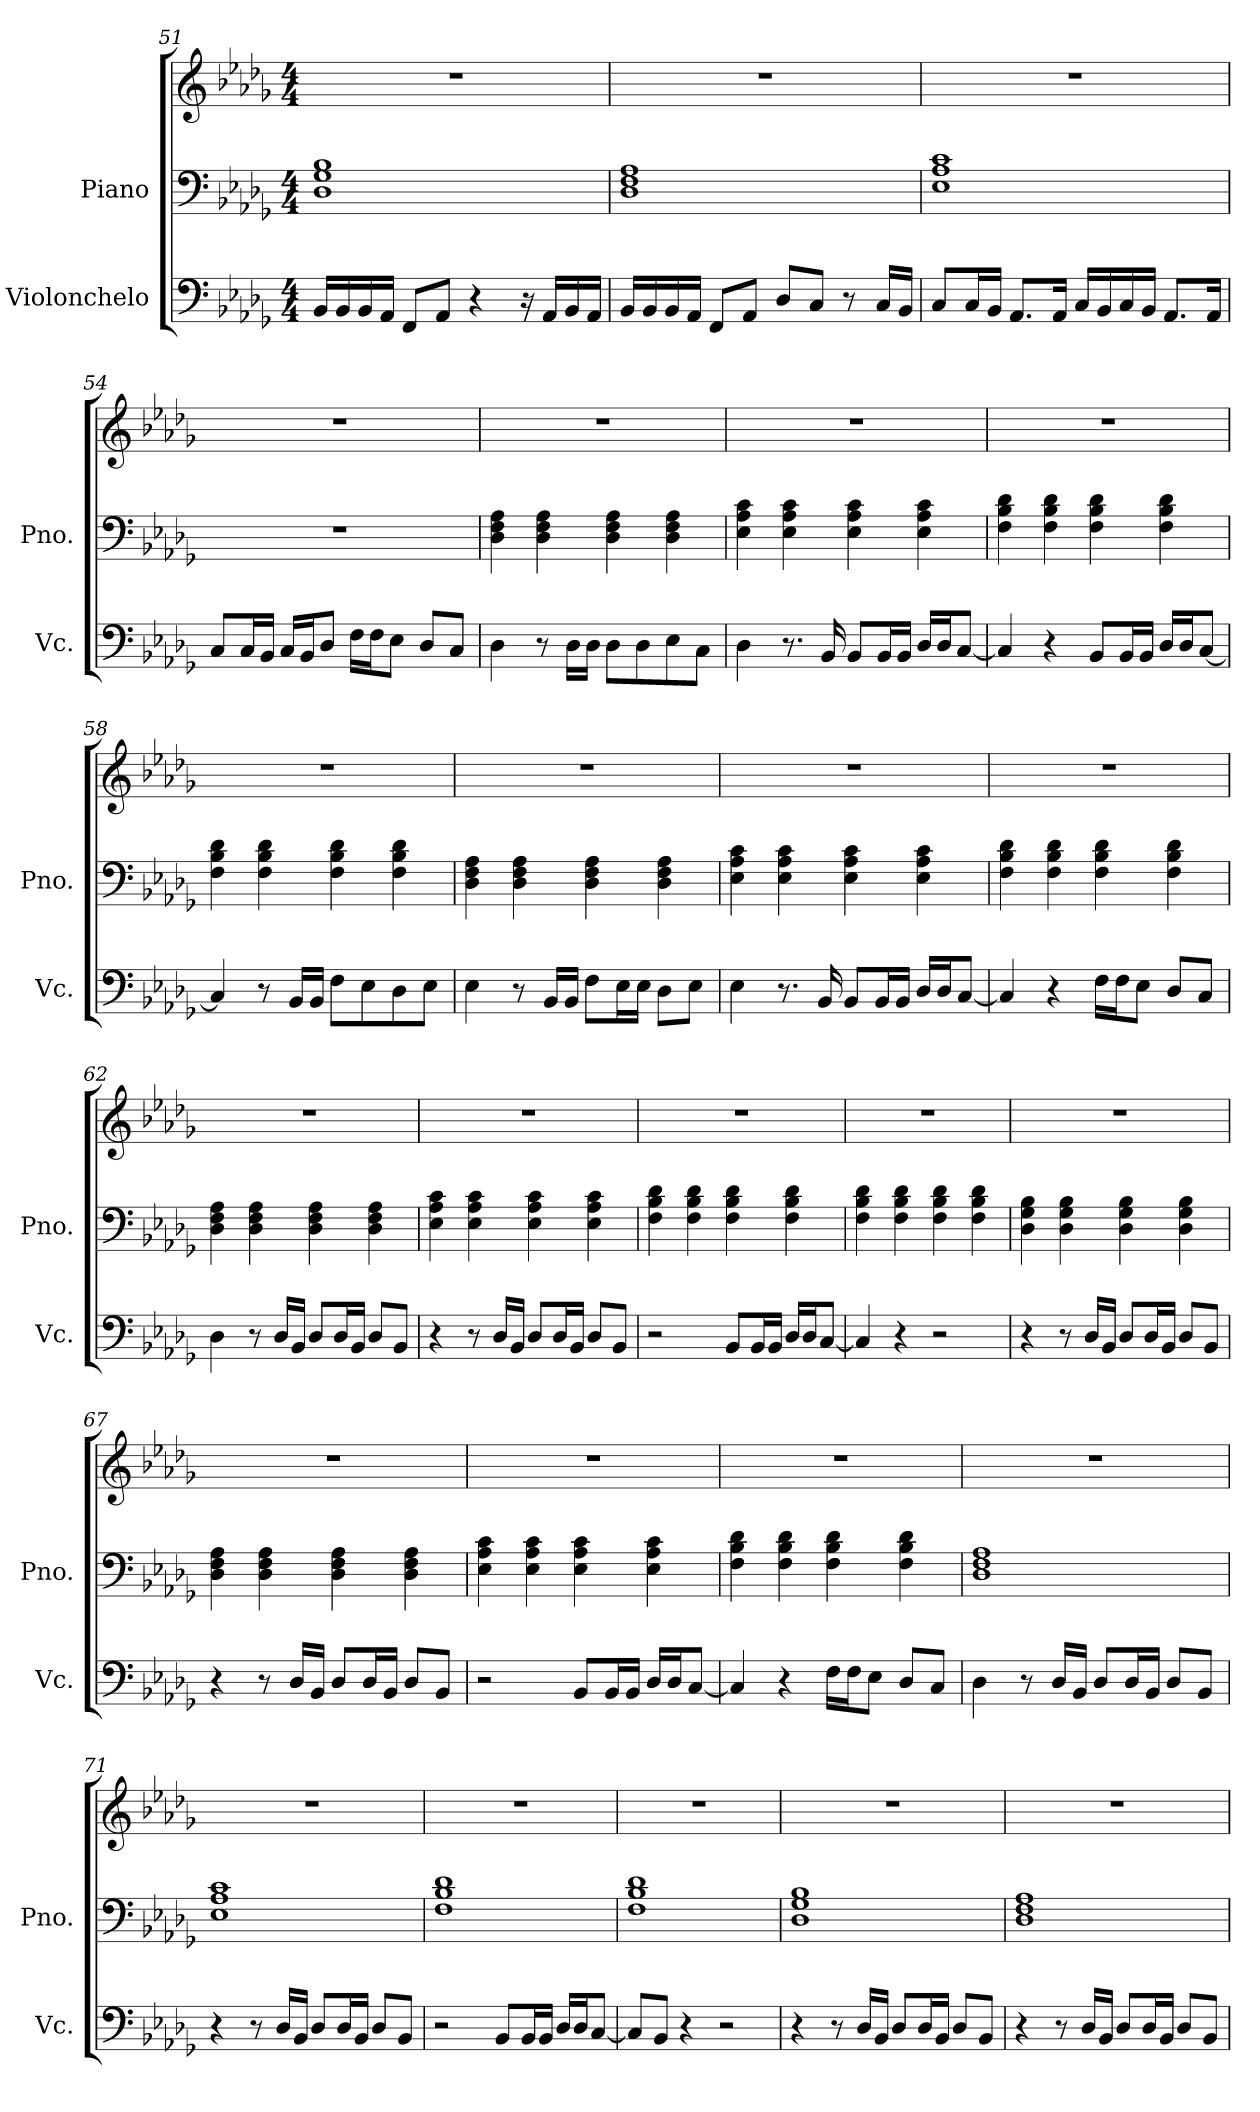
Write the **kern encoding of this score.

**kern	**kern	**kern
*part2	*part1	*part1
*staff3	*staff2	*staff1
*I"Violonchelo	*I"Piano	*
*I'Vc.	*I'Pno.	*
*clefF4	*clefF4	*clefG2
*k[b-e-a-d-g-]	*k[b-e-a-d-g-]	*k[b-e-a-d-g-]
*M4/4	*M4/4	*M4/4
=51	=51	=51
16BB-/LL	1D- 1G- 1B-	1r
16BB-/	.	.
16BB-/	.	.
16AA-/JJ	.	.
8FF/L	.	.
8AA-/J	.	.
4r	.	.
16r	.	.
16AA-/LL	.	.
16BB-/	.	.
16AA-/JJ	.	.
!!LO:LB:g=z
=52	=52	=52
16BB-/LL	1D- 1F 1A-	1r
16BB-/	.	.
16BB-/	.	.
16AA-/JJ	.	.
8FF/L	.	.
8AA-/J	.	.
8D-/L	.	.
8C/J	.	.
8r	.	.
16C/LL	.	.
16BB-/JJ	.	.
=53	=53	=53
8C/L	1E- 1A- 1c	1r
16C/L	.	.
16BB-/JJ	.	.
8.AA-/L	.	.
16AA-/Jk	.	.
16C/LL	.	.
16BB-/	.	.
16C/	.	.
16BB-/JJ	.	.
8.AA-/L	.	.
16AA-/Jk	.	.
=54	=54	=54
8C/L	1r	1r
16C/L	.	.
16BB-/JJ	.	.
16C/LL	.	.
16BB-/J	.	.
8D-/J	.	.
16F\LL	.	.
16F\J	.	.
8E-\J	.	.
8D-/L	.	.
8C/J	.	.
=55	=55	=55
4D-\	4D-\ 4F\ 4A-\	1r
8r	4D-\ 4F\ 4A-\	.
16D-\LL	.	.
16D-\JJ	.	.
8D-\L	4D-\ 4F\ 4A-\	.
8D-\	.	.
8E-\	4D-\ 4F\ 4A-\	.
8C\J	.	.
!!LO:LB:g=z
=56	=56	=56
4D-\	4E-\ 4A-\ 4c\	1r
8.r	4E-\ 4A-\ 4c\	.
16BB-/	.	.
8BB-/L	4E-\ 4A-\ 4c\	.
16BB-/L	.	.
16BB-/JJ	.	.
16D-/LL	4E-\ 4A-\ 4c\	.
16D-/J	.	.
[8C/J	.	.
=57	=57	=57
4C/]	4F\ 4B-\ 4d-\	1r
4r	4F\ 4B-\ 4d-\	.
8BB-/L	4F\ 4B-\ 4d-\	.
16BB-/L	.	.
16BB-/JJ	.	.
16D-/LL	4F\ 4B-\ 4d-\	.
16D-/J	.	.
[8C/J	.	.
=58	=58	=58
4C/]	4F\ 4B-\ 4d-\	1r
8r	4F\ 4B-\ 4d-\	.
16BB-/LL	.	.
16BB-/JJ	.	.
8F\L	4F\ 4B-\ 4d-\	.
8E-\	.	.
8D-\	4F\ 4B-\ 4d-\	.
8E-\J	.	.
=59	=59	=59
4E-\	4D-\ 4F\ 4A-\	1r
8r	4D-\ 4F\ 4A-\	.
16BB-/LL	.	.
16BB-/JJ	.	.
8F\L	4D-\ 4F\ 4A-\	.
16E-\L	.	.
16E-\JJ	.	.
8D-\L	4D-\ 4F\ 4A-\	.
8E-\J	.	.
!!LO:LB:g=z
=60	=60	=60
4E-\	4E-\ 4A-\ 4c\	1r
8.r	4E-\ 4A-\ 4c\	.
16BB-/	.	.
8BB-/L	4E-\ 4A-\ 4c\	.
16BB-/L	.	.
16BB-/JJ	.	.
16D-/LL	4E-\ 4A-\ 4c\	.
16D-/J	.	.
[8C/J	.	.
=61	=61	=61
4C/]	4F\ 4B-\ 4d-\	1r
4r	4F\ 4B-\ 4d-\	.
16F\LL	4F\ 4B-\ 4d-\	.
16F\J	.	.
8E-\J	.	.
8D-/L	4F\ 4B-\ 4d-\	.
8C/J	.	.
=62	=62	=62
4D-\	4D-\ 4F\ 4A-\	1r
8r	4D-\ 4F\ 4A-\	.
16D-/LL	.	.
16BB-/JJ	.	.
8D-/L	4D-\ 4F\ 4A-\	.
16D-/L	.	.
16BB-/JJ	.	.
8D-/L	4D-\ 4F\ 4A-\	.
8BB-/J	.	.
=63	=63	=63
4r	4E-\ 4A-\ 4c\	1r
8r	4E-\ 4A-\ 4c\	.
16D-/LL	.	.
16BB-/JJ	.	.
8D-/L	4E-\ 4A-\ 4c\	.
16D-/L	.	.
16BB-/JJ	.	.
8D-/L	4E-\ 4A-\ 4c\	.
8BB-/J	.	.
!!LO:PB:g=z
=64	=64	=64
2r	4F\ 4B-\ 4d-\	1r
.	4F\ 4B-\ 4d-\	.
8BB-/L	4F\ 4B-\ 4d-\	.
16BB-/L	.	.
16BB-/JJ	.	.
16D-/LL	4F\ 4B-\ 4d-\	.
16D-/J	.	.
[8C/J	.	.
=65	=65	=65
4C/]	4F\ 4B-\ 4d-\	1r
4r	4F\ 4B-\ 4d-\	.
2r	4F\ 4B-\ 4d-\	.
.	4F\ 4B-\ 4d-\	.
=66	=66	=66
4r	4D-\ 4G-\ 4B-\	1r
8r	4D-\ 4G-\ 4B-\	.
16D-/LL	.	.
16BB-/JJ	.	.
8D-/L	4D-\ 4G-\ 4B-\	.
16D-/L	.	.
16BB-/JJ	.	.
8D-/L	4D-\ 4G-\ 4B-\	.
8BB-/J	.	.
=67	=67	=67
4r	4D-\ 4F\ 4A-\	1r
8r	4D-\ 4F\ 4A-\	.
16D-/LL	.	.
16BB-/JJ	.	.
8D-/L	4D-\ 4F\ 4A-\	.
16D-/L	.	.
16BB-/JJ	.	.
8D-/L	4D-\ 4F\ 4A-\	.
8BB-/J	.	.
!!LO:LB:g=z
=68	=68	=68
2r	4E-\ 4A-\ 4c\	1r
.	4E-\ 4A-\ 4c\	.
8BB-/L	4E-\ 4A-\ 4c\	.
16BB-/L	.	.
16BB-/JJ	.	.
16D-/LL	4E-\ 4A-\ 4c\	.
16D-/J	.	.
[8C/J	.	.
=69	=69	=69
4C/]	4F\ 4B-\ 4d-\	1r
4r	4F\ 4B-\ 4d-\	.
16F\LL	4F\ 4B-\ 4d-\	.
16F\J	.	.
8E-\J	.	.
8D-/L	4F\ 4B-\ 4d-\	.
8C/J	.	.
=70	=70	=70
4D-\	1D- 1F 1A-	1r
8r	.	.
16D-/LL	.	.
16BB-/JJ	.	.
8D-/L	.	.
16D-/L	.	.
16BB-/JJ	.	.
8D-/L	.	.
8BB-/J	.	.
=71	=71	=71
4r	1E- 1A- 1c	1r
8r	.	.
16D-/LL	.	.
16BB-/JJ	.	.
8D-/L	.	.
16D-/L	.	.
16BB-/JJ	.	.
8D-/L	.	.
8BB-/J	.	.
!!LO:LB:g=z
=72	=72	=72
2r	1F 1B- 1d-	1r
8BB-/L	.	.
16BB-/L	.	.
16BB-/JJ	.	.
16D-/LL	.	.
16D-/J	.	.
[8C/J	.	.
=73	=73	=73
8C/L]	1F 1B- 1d-	1r
8BB-/J	.	.
4r	.	.
2r	.	.
=74	=74	=74
4r	1D- 1G- 1B-	1r
8r	.	.
16D-/LL	.	.
16BB-/JJ	.	.
8D-/L	.	.
16D-/L	.	.
16BB-/JJ	.	.
8D-/L	.	.
8BB-/J	.	.
=75	=75	=75
4r	1D- 1F 1A-	1r
8r	.	.
16D-/LL	.	.
16BB-/JJ	.	.
8D-/L	.	.
16D-/L	.	.
16BB-/JJ	.	.
8D-/L	.	.
8BB-/J	.	.
=	=	=
*-	*-	*-
